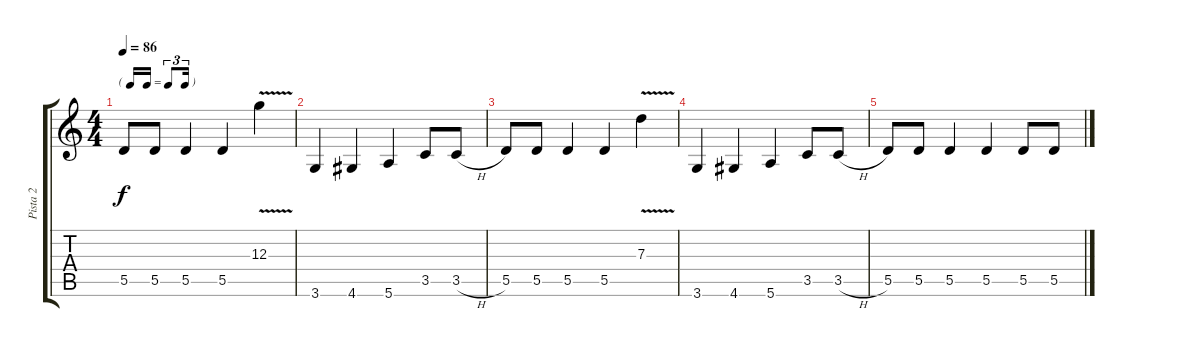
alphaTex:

\track ("Pista 2" "Pista 2") {instrument distortionguitar}
\staff {score tabs}
\tuning (E4 B3 G3 D3 A2 E2) {hide}
\ts (4 4)
\tf triplet16th
\tempo 86
\clef g2
\ks c
5.5.8{dy f} 5.5.8 5.5.4 5.5.4 12.3{v}.4 |
3.6.4 4.6.4 5.6.4 3.5.8 3.5{h}.8 |
5.5.8 5.5.8 5.5.4 5.5.4 7.3{v}.4 |
3.6.4 4.6.4 5.6.4 3.5.8 3.5{h}.8 |
5.5.8 5.5.8 5.5.4 5.5.4 5.5.8 5.5.8
